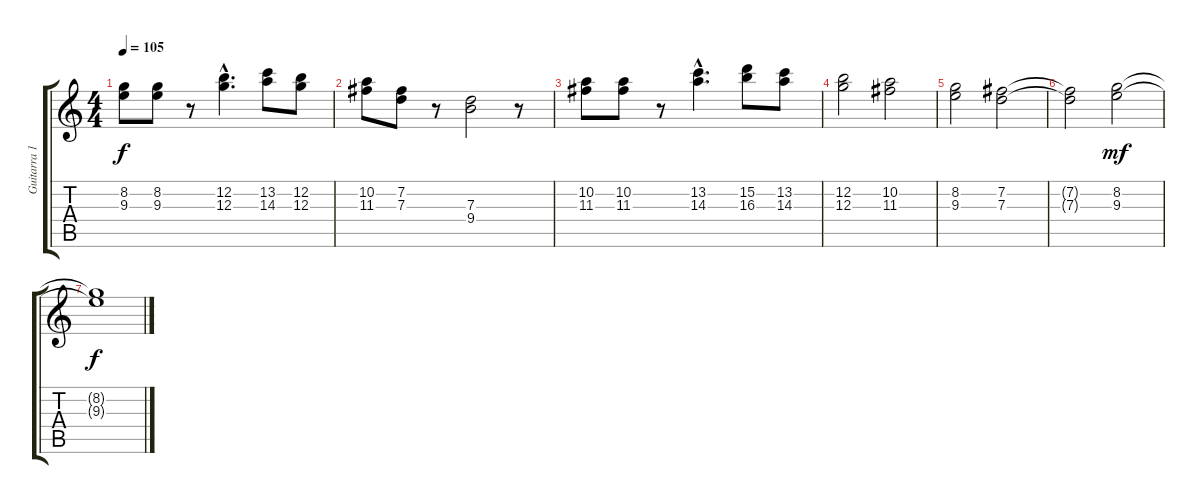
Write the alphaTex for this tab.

\track ("Guitarra 1" "Guitarra 1") {instrument distortionguitar}
\staff {score tabs}
\tuning (E4 B3 G3 D3 A2 E2) {hide}
\ts (4 4)
\tempo 105
\clef g2
\ks c
(8.2 9.3).8{dy f} (8.2 9.3).8 r.8 (12.2{hac} 12.3{hac}).4{d} (13.2 14.3).8 (12.2 12.3).8 |
(10.2 11.3).8 (7.2 7.3).8 r.8 (7.3 9.4).2 r.8 |
(10.2 11.3).8 (10.2 11.3).8 r.8 (13.2{hac} 14.3{hac}).4{d} (15.2 16.3).8 (13.2 14.3).8 |
(12.2 12.3).2 (10.2 11.3).2 |
(8.2 9.3).2 (7.2 7.3).2 |
(7.2{t} 7.3{t}).2 (8.2 9.3).2{dy mf} |
(8.2{t} 9.3{t}).1{dy f}
